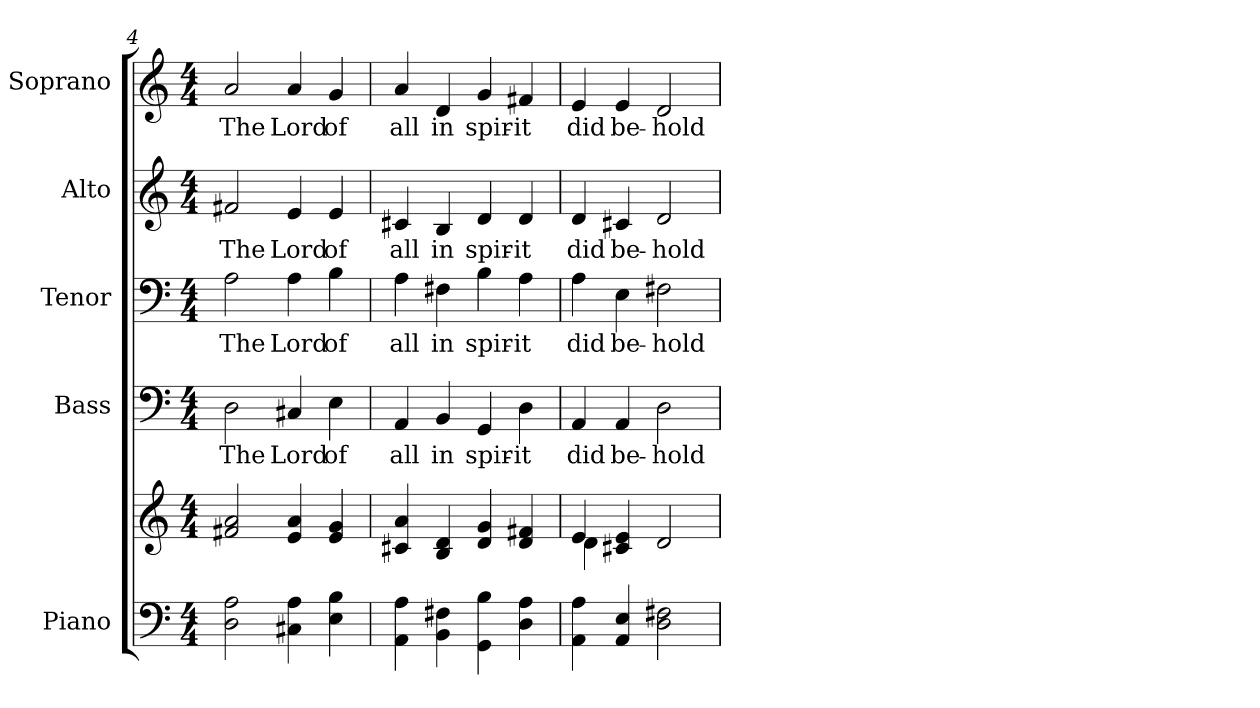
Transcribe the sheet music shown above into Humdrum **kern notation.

**kern	**kern	**kern	**text	**kern	**text	**kern	**text	**kern	**text
*part5	*part5	*part4	*part4	*part3	*part3	*part2	*part2	*part1	*part1
*staff6	*staff5	*staff4	*staff4	*staff3	*staff3	*staff2	*staff2	*staff1	*staff1
*I"Piano	*	*I"Bass	*	*I"Tenor	*	*I"Alto	*	*I"Soprano	*
*I'Pno.	*	*I'B.	*	*I'T.	*	*I'A.	*	*I'S.	*
!!LO:PB:g=z
*clefF4	*clefG2	*clefF4	*	*clefF4	*	*clefG2	*	*clefG2	*
*k[]	*k[]	*k[]	*	*k[]	*	*k[]	*	*k[]	*
*C:	*C:	*C:	*	*C:	*	*C:	*	*C:	*
*M4/4	*M4/4	*M4/4	*	*M4/4	*	*M4/4	*	*M4/4	*
=4	=4	=4	=4	=4	=4	=4	=4	=4	=4
!	!	!	!LO:LY:b:color=#000000	!	!	!	!	!	!
!	!	!	!	!	!LO:LY:b:color=#000000	!	!	!	!
!	!	!	!	!	!	!	!LO:LY:b:color=#000000	!	!
!	!	!	!	!	!	!	!	!	!LO:LY:b:color=#000000
2Di\ 2Ai	2f#Xi/ 2ai	2Di\	The	2Ai\	The	2f#Xi/	The	2ai/	The
!	!	!	!LO:LY:b:color=#000000	!	!	!	!	!	!
!	!	!	!	!	!LO:LY:b:color=#000000	!	!	!	!
!	!	!	!	!	!	!	!LO:LY:b:color=#000000	!	!
!	!	!	!	!	!	!	!	!	!LO:LY:b:color=#000000
4C#Xi\ 4Ai	4ei/ 4ai	4C#Xi/	Lord	4Ai\	Lord	4ei/	Lord	4ai/	Lord
!	!	!	!LO:LY:b:color=#000000	!	!	!	!	!	!
!	!	!	!	!	!LO:LY:b:color=#000000	!	!	!	!
!	!	!	!	!	!	!	!LO:LY:b:color=#000000	!	!
!	!	!	!	!	!	!	!	!	!LO:LY:b:color=#000000
4Ei\ 4Bi	4ei/ 4gi	4Ei\	of	4Bi\	of	4ei/	of	4gi/	of
=5	=5	=5	=5	=5	=5	=5	=5	=5	=5
!	!	!	!LO:LY:b:color=#000000	!	!	!	!	!	!
!	!	!	!	!	!LO:LY:b:color=#000000	!	!	!	!
!	!	!	!	!	!	!	!LO:LY:b:color=#000000	!	!
!	!	!	!	!	!	!	!	!	!LO:LY:b:color=#000000
4AAi\ 4Ai	4c#Xi/ 4ai	4AAi/	all	4Ai\	all	4c#Xi/	all	4ai/	all
!	!	!	!LO:LY:b:color=#000000	!	!	!	!	!	!
!	!	!	!	!	!LO:LY:b:color=#000000	!	!	!	!
!	!	!	!	!	!	!	!LO:LY:b:color=#000000	!	!
!	!	!	!	!	!	!	!	!	!LO:LY:b:color=#000000
4BBi\ 4F#Xi	4Bi/ 4di	4BBi/	in	4F#Xi\	in	4Bi/	in	4di/	in
!	!	!	!LO:LY:b:color=#000000	!	!	!	!	!	!
!	!	!	!	!	!LO:LY:b:color=#000000	!	!	!	!
!	!	!	!	!	!	!	!LO:LY:b:color=#000000	!	!
!	!	!	!	!	!	!	!	!	!LO:LY:b:color=#000000
4GGi\ 4Bi	4di/ 4gi	4GGi/	spir-	4Bi\	spir-	4di/	spir-	4gi/	spir-
!	!	!	!LO:LY:b:color=#000000	!	!	!	!	!	!
!	!	!	!	!	!LO:LY:b:color=#000000	!	!	!	!
!	!	!	!	!	!	!	!LO:LY:b:color=#000000	!	!
!	!	!	!	!	!	!	!	!	!LO:LY:b:color=#000000
4Di\ 4Ai	4di/ 4f#Xi	4Di\	-it	4Ai\	-it	4di/	-it	4f#Xi/	-it
=6	=6	=6	=6	=6	=6	=6	=6	=6	=6
*	*^	*	*	*	*	*	*	*	*
!	!	!	!	!LO:LY:b:color=#000000	!	!	!	!	!	!
!	!	!	!	!	!	!LO:LY:b:color=#000000	!	!	!	!
!	!	!	!	!	!	!	!	!LO:LY:b:color=#000000	!	!
!	!	!	!	!	!	!	!	!	!	!LO:LY:b:color=#000000
4AAi\ 4Ai	4ei/	4di\	4AAi/	did	4Ai\	did	4di/	did	4ei/	did
!	!	!	!	!LO:LY:b:color=#000000	!	!	!	!	!	!
!	!	!	!	!	!	!LO:LY:b:color=#000000	!	!	!	!
!	!	!	!	!	!	!	!	!LO:LY:b:color=#000000	!	!
!	!	!	!	!	!	!	!	!	!	!LO:LY:b:color=#000000
4AAi/ 4Ei	4c#Xi/ 4ei	4ryy	4AAi/	be-	4Ei\	be-	4c#Xi/	be-	4ei/	be-
!	!	!	!	!LO:LY:b:color=#000000	!	!	!	!	!	!
!	!	!	!	!	!	!LO:LY:b:color=#000000	!	!	!	!
!	!	!	!	!	!	!	!	!LO:LY:b:color=#000000	!	!
!	!	!	!	!	!	!	!	!	!	!LO:LY:b:color=#000000
2Di\ 2F#Xi	2di/	2ryy	2Di\	-hold	2F#Xi\	-hold	2di/	-hold	2di/	-hold
*	*v	*v	*	*	*	*	*	*	*	*
=	=	=	=	=	=	=	=	=	=
*-	*-	*-	*-	*-	*-	*-	*-	*-	*-
